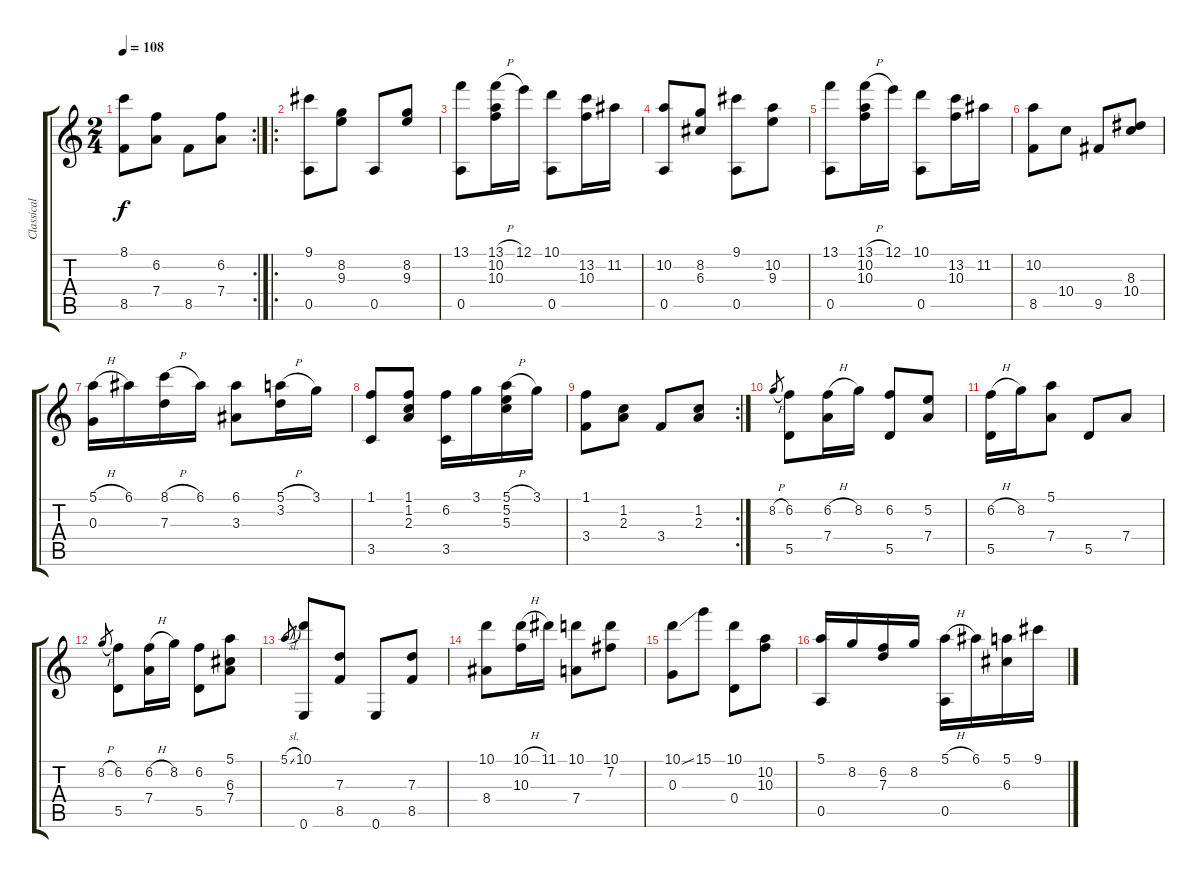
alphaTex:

\track ("Classical Guitar" "Classical ") {instrument acousticguitarnylon}
\staff {score tabs}
\tuning (E4 B3 G3 D3 A2 E2) {hide}
\rc 2
\ts (2 4)
\tempo 108
\clef g2
\ks c
(8.1 8.5).8{dy f} (6.2 7.4).8 8.5.8 (6.2 7.4).8 |
\ro
(9.1 0.5).8 (8.2 9.3).8 0.5.8 (8.2 9.3).8 |
(13.1 0.5).8 (13.1{h} 10.2 10.3).16 12.1.16 (10.1 0.5).8 (13.2 10.3).16 11.2.16 |
(10.2 0.5).8 (8.2 6.3).8 (9.1 0.5).8 (10.2 9.3).8 |
(13.1 0.5).8 (13.1{h} 10.2 10.3).16 12.1.16 (10.1 0.5).8 (13.2 10.3).16 11.2.16 |
(10.2 8.5).8 10.4.8 9.5.8 (8.3 10.4).8 |
(5.1{h} 0.3).16 6.1.16 (8.1{h} 7.3).16 6.1.16 (6.1 3.3).8 (5.1{h} 3.2).16 3.1.16 |
(1.1 3.5).8 (1.1 1.2 2.3).8 (6.2 3.5).16 3.1.16 (5.1{h} 5.2 5.3).16 3.1.16 |
\rc 2
(1.1 3.4).8 (1.2 2.3).8 3.4.8 (1.2 2.3).8 |
8.2{h}.8{gr} (6.2 5.5).8 (6.2{h} 7.4).16 8.2.16 (6.2 5.5).8 (5.2 7.4).8 |
(6.2{h} 5.5).16 8.2.16 (5.1 7.4).8 5.5.8 7.4.8 |
8.2{h}.8{gr} (6.2 5.5).8 (6.2{h} 7.4).16 8.2.16 (6.2 5.5).8 (5.1 6.3 7.4).8 |
5.1{sl}.8{gr} (10.1 0.6).8 (7.3 8.5).8 0.6.8 (7.3 8.5).8 |
(10.1 8.4).8 (10.1{h} 10.3).16 11.1.16 (10.1 7.4).8 (10.1 7.2).8 |
(10.1{ss} 0.3).8 15.1.8 (10.1 0.4).8 (10.2 10.3).8 |
(5.1 0.5).16 8.2.16 (6.2 7.3).16 8.2.16 (5.1{h} 0.5).16 6.1.16 (5.1 6.3).16 9.1.16
